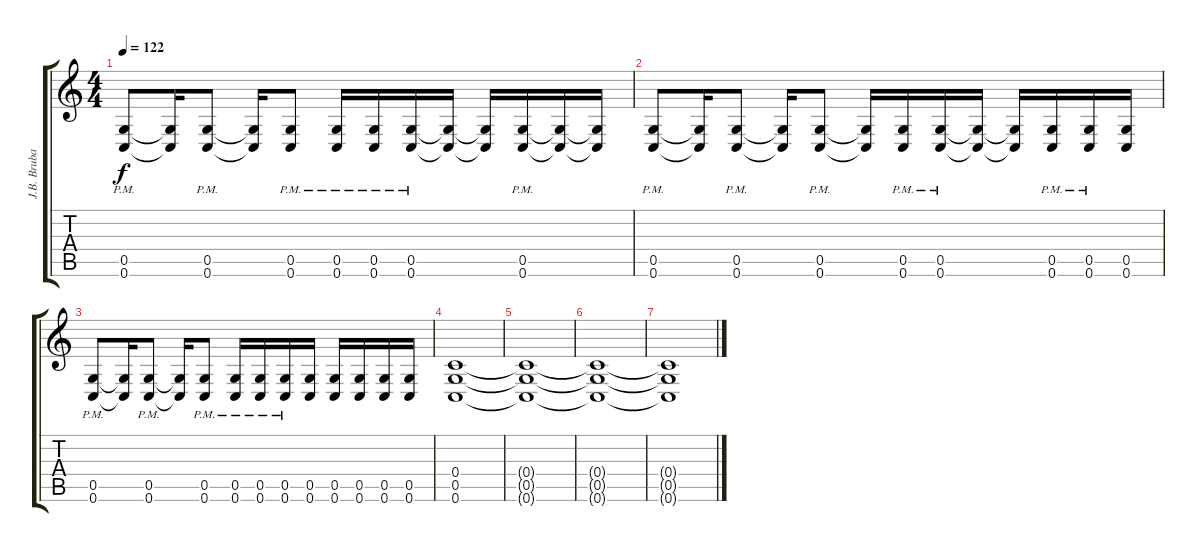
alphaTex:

\track ("J.B. Brubaker" "J.B. Bruba") {instrument distortionguitar}
\staff {score tabs}
\tuning (D4 A3 F3 C3 G2 C2) {hide}
\ts (4 4)
\tempo 122
\clef g2
\ks c
(0.5{pm} 0.6{pm}).8{dy f} (0.5{t} 0.6{t}).16 (0.5{pm} 0.6{pm}).8 (0.5{t} 0.6{t}).16 (0.5{pm} 0.6{pm}).8 (0.5{pm} 0.6{pm}).16 (0.5{pm} 0.6{pm}).16 (0.5{pm} 0.6{pm}).16 (0.5{t} 0.6{t}).16 (0.5{t} 0.6{t}).16 (0.5{pm} 0.6{pm}).16 (0.5{t} 0.6{t}).16 (0.5{t} 0.6{t}).16 |
(0.5{pm} 0.6{pm}).8 (0.5{t} 0.6{t}).16 (0.5{pm} 0.6{pm}).8 (0.5{t} 0.6{t}).16 (0.5{pm} 0.6{pm}).8 (0.5{t} 0.6{t}).16 (0.5{pm} 0.6{pm}).16 (0.5{pm} 0.6{pm}).16 (0.5{t} 0.6{t}).16 (0.5{t} 0.6{t}).16 (0.5{pm} 0.6{pm}).16 (0.5{pm} 0.6{pm}).16 (0.5 0.6).16 |
(0.5{pm} 0.6{pm}).8 (0.5{t} 0.6{t}).16 (0.5{pm} 0.6{pm}).8 (0.5{t} 0.6{t}).16 (0.5{pm} 0.6{pm}).8 (0.5{pm} 0.6).16 (0.5{pm} 0.6).16 (0.5{pm} 0.6).16 (0.5 0.6).16 (0.5 0.6).16 (0.5 0.6).16 (0.5 0.6).16 (0.5 0.6).16 |
(0.4 0.5 0.6).1{volume 0} |
(0.4{t} 0.5{t} 0.6{t}).1 |
(0.4{t} 0.5{t} 0.6{t}).1 |
(0.4{t} 0.5{t} 0.6{t}).1
